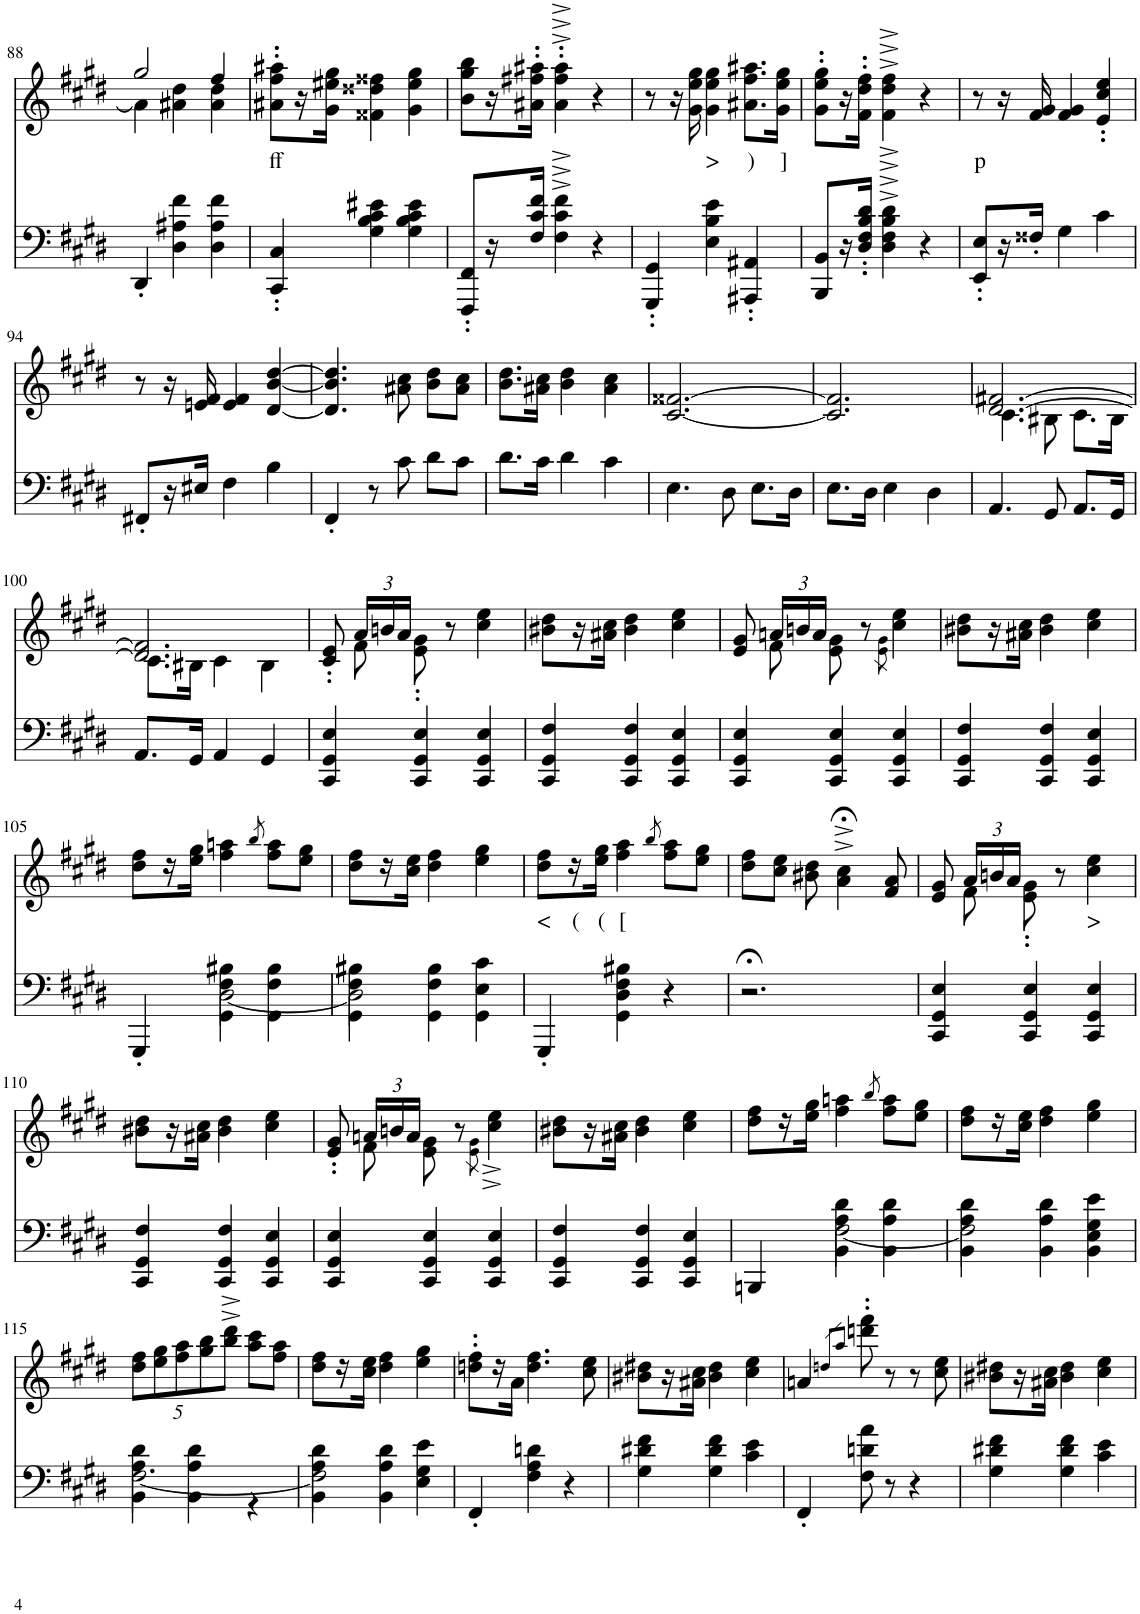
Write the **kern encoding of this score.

**kern	**kern	**text
*part2	*part1	*part1
*staff2	*staff1	*staff1
*I"piano	*I"piano	*
*I'Pno	*I'Pno	*
!!LO:PB:g=z
*clefF4	*clefG2	*
*k[f#c#g#d#]	*k[f#c#g#d#]	*
*c#:	*c#:	*
*M3/4	*M3/4	*
=88	=88	=88
*	*^	*
4DD#'/	2gg#/	4a#\]	.
4D#\ 4A#X\ 4f#\	.	4a#X\ 4dd#\	.
4D#\ 4A#\ 4f#\	4ff#/	4a#\ 4dd#\	.
=89	=89	=89	=89
!	!	!	!LO:LY:b
*	*v	*v	*
4CC#/' 4C#/'	8a#X\' 8ff#\' 8aa#X\'L	ff
.	16r	.
.	16g#\ 16ee#X\ 16gg#\JJ	.
4G#\ 4B\ 4c#\ 4e#X\	4f##X\ 4dd##X\ 4ff##X\	.
4G#\ 4B\ 4c#\ 4e#\	4g#\ 4ee#\ 4gg#\	.
=90	=90	=90
8FFF#/' 8FF#/'L	8b\ 8gg#\ 8bb\L	.
16r	16r	.
16F#/ 16c#/ 16f#/JJ	16a#X\' 16ff#X\' 16aa#X\'JJ	.
4F#\^ 4c#\^ 4f#\^	4a#\'^ 4ff#\'^ 4aa#\'^	.
4r	4r	.
=91	=91	=91
4GGG#/' 4GG#/'	8r	.
.	16r	.
.	16g#\ 16ee\ 16gg#\	.
!	!	!LO:LY:b
4E\ 4B\ 4e\	4g#\ 4ee\ 4gg#\	>
!	!	!LO:LY:b
4AAA#X/' 4AA#X/'	8.a#X\ 8.ff#\ 8.aa#X\L	)
!	!	!LO:LY:b
.	16g#\ 16ee\ 16gg#\Jk	]
=92	=92	=92
8BBB/ 8BB/L	8g#\' 8ee\' 8gg#\'L	.
16r	16r	.
16D#/' 16F#/' 16B/' 16d#/'JJ	16f#\' 16dd#\' 16ff#\'JJ	.
4D#\^ 4F#\^ 4B\^ 4d#\^	4f#\^ 4dd#\^ 4ff#\^	.
4r	4r	.
=93	=93	=93
!	!	!LO:LY:b
8EE/' 8E/'L	8r	p
16r	16r	.
16F##X'/JJ	16f#/ 16g#/	.
4G#\	4f#/ 4g#/	.
4c#\	4e/' 4cc#/' 4ee/'	.
!!LO:LB:g=z
=94	=94	=94
8FF#X'/L	8r	.
16r	16r	.
16E#X/JJ	16en/ 16f#/	.
4F#\	4e/ 4f#/	.
4B\	[4d#/ [4b/ [4dd#/	.
=95	=95	=95
4FF#'/	4.d#/] 4.b/] 4.dd#/]	.
8r	.	.
8c#\	8a#X\ 8cc#\	.
8d#\L	8b\ 8dd#\L	.
8c#\J	8a#\ 8cc#\J	.
=96	=96	=96
8.d#\L	8.b\ 8.dd#\L	.
16c#\Jk	16a#X\ 16cc#\Jk	.
4d#\	4b\ 4dd#\	.
4c#\	4a#\ 4cc#\	.
=97	=97	=97
4.E\	[2.c#/ [2.f##X/	.
8D#\	.	.
8.E\L	.	.
16D#\Jk	.	.
=98	=98	=98
8.E\L	2.c#/] 2.f##/]	.
16D#\Jk	.	.
4E\	.	.
4D#\	.	.
=99	=99	=99
*	*^	*
4.AA/	[2.d#/ [2.f#X/	4.c#\	.
8GG#/	.	8B#X\	.
8.AA/L	.	8.c#\L	.
16GG#/Jk	.	16B#\Jk	.
!!LO:LB:g=z	!!
=100	=100	=100	=100
8.AA/L	2.d#/] 2.f#/]	8.c#\L	.
16GG#/Jk	.	16B#X\Jk	.
4AA/	.	4c#\	.
4GG#/	.	4B#\	.
=101	=101	=101	=101
4CC#/ 4GG#/ 4E/	8c#/' 8e/'	8ryy	.
*	*Xbrackettup	*	*
.	24a/LL	8f#\	.
.	24bn/	.	.
.	24a/JJ	.	.
4CC#/ 4GG#/ 4E/	8ryy	8e\' 8g#\'	.
.	8r	8ryy	.
4CC#/ 4GG#/ 4E/	4ryy	4cc#\ 4ee\	.
*	*v	*v	*
=102	=102	=102
4CC#/ 4GG#/ 4F#/	8b#X\ 8dd#\L	.
.	16r	.
.	16a#X\ 16cc#\JJ	.
4CC#/ 4GG#/ 4F#/	4b#\ 4dd#\	.
4CC#/ 4GG#/ 4E/	4cc#\ 4ee\	.
=103	=103	=103
*	*^	*
4CC#/ 4GG#/ 4E/	8e/ 8g#/	8ryy	.
.	24an/LL	8f#\	.
.	24bn/	.	.
.	24a/JJ	.	.
4CC#/ 4GG#/ 4E/	8ryy	8e\ 8g#\	.
.	8r	8ryy	.
.	.	8qe\ 8qg#\	.
4CC#/ 4GG#/ 4E/	4ryy	4cc#\ 4ee\	.
*	*v	*v	*
=104	=104	=104
4CC#/ 4GG#/ 4F#/	8b#X\ 8dd#\L	.
.	16r	.
.	16a#X\ 16cc#\JJ	.
4CC#/ 4GG#/ 4F#/	4b#\ 4dd#\	.
4CC#/ 4GG#/ 4E/	4cc#\ 4ee\	.
!!LO:LB:g=z
=105	=105	=105
*^	*	*
4GGG#'/	4ryy	8dd#\ 8ff#\L	.
.	.	16r	.
.	.	16ee\ 16gg#\JJ	.
[2D#\	4GG#\ 4F#\ 4B#X\	4ff#\ 4aan\	.
.	.	8qbb/	.
.	4GG#\ 4F#\ 4B#\	8ff#\ 8aa\L	.
.	.	8ee\ 8gg#\J	.
=106	=106	=106	=106
2D#\]	4GG#\ 4F#\ 4B#X\	8dd#\ 8ff#\L	.
.	.	16r	.
.	.	16cc#\ 16ee\JJ	.
.	4GG#\ 4F#\ 4B#\	4dd#\ 4ff#\	.
4ryy	4GG#\ 4E\ 4c#\	4ee\ 4gg#\	.
=107	=107	=107	=107
!	!	!	!LO:LY:b
*v	*v	*	*
4GGG#'/	8dd#\ 8ff#\L	<
!	!	!LO:LY:b
.	16r	(
!	!	!LO:LY:b
.	16ee\ 16gg#\JJ	(
!	!	!LO:LY:b
4GG#\ 4D#\ 4F#\ 4B#X\	4ff#\ 4aa\	[
.	8qbb/	.
4r	8ff#\ 8aa\L	.
.	8ee\ 8gg#\J	.
=108	=108	=108
2.r;<	8dd#\ 8ff#\L	.
.	8cc#\ 8ee\J	.
.	8b#X\ 8dd#\	.
.	4a\;<^ 4cc#\;<^	.
.	8f#/ 8a/	.
=109	=109	=109
*	*^	*
4CC#/ 4GG#/ 4E/	8e/ 8g#/	8ryy	.
.	24a/LL	8f#\	.
.	24bn/	.	.
.	24a/JJ	.	.
4CC#/ 4GG#/ 4E/	8ryy	8e\' 8g#\'	.
.	8r	8ryy	.
!	!	!	!LO:LY:b
4CC#/ 4GG#/ 4E/	4ryy	4cc#\ 4ee\	>
*	*v	*v	*
!!LO:LB:g=z
=110	=110	=110
4CC#/ 4GG#/ 4F#/	8b#X\ 8dd#\L	.
.	16r	.
.	16a#X\ 16cc#\JJ	.
4CC#/ 4GG#/ 4F#/	4b#\ 4dd#\	.
4CC#/ 4GG#/ 4E/	4cc#\ 4ee\	.
=111	=111	=111
*	*^	*
4CC#/ 4GG#/ 4E/	8e/' 8g#/'	8ryy	.
.	24an/LL	8f#\	.
.	24bn/	.	.
.	24a/JJ	.	.
4CC#/ 4GG#/ 4E/	8ryy	8e\ 8g#\	.
.	8r	8ryy	.
.	.	8qe\ 8qg#\	.
4CC#/ 4GG#/ 4E/	4ryy	4cc#\^ 4ee\^	.
*	*v	*v	*
=112	=112	=112
4CC#/ 4GG#/ 4F#/	8b#X\ 8dd#\L	.
.	16r	.
.	16a#X\ 16cc#\JJ	.
4CC#/ 4GG#/ 4F#/	4b#\ 4dd#\	.
4CC#/ 4GG#/ 4E/	4cc#\ 4ee\	.
=113	=113	=113
*^	*	*
4BBBn/	4ryy	8dd#\ 8ff#\L	.
.	.	16r	.
.	.	16ee\ 16gg#\JJ	.
[2F#\	4BB\ 4A\ 4d#\	4ff#\ 4aan\	.
.	.	8qbb/	.
.	4BB\ 4A\ 4d#\	8ff#\ 8aa\L	.
.	.	8ee\ 8gg#\J	.
=114	=114	=114	=114
2F#\]	4BB\ 4A\ 4d#\	8dd#\ 8ff#\L	.
.	.	16r	.
.	.	16cc#\ 16ee\JJ	.
.	4BB\ 4A\ 4d#\	4dd#\ 4ff#\	.
4ryy	4BB\ 4E\ 4G#\ 4e\	4ee\ 4gg#\	.
!!LO:LB:g=z
=115	=115	=115	=115
[2.F#\	4BB\ 4A\ 4d#\	10dd#\ 10ff#\L	.
.	.	10ee\ 10gg#\	.
.	.	10ff#\ 10aa\	.
.	4BB\ 4A\ 4d#\	.	.
.	.	10gg#\ 10bb\	.
.	.	10bb\^ 10ddd#\^J	.
.	4r	8aa\ 8ccc#\L	.
.	.	8ff#\ 8aa\J	.
=116	=116	=116	=116
2F#\]	4BB\ 4A\ 4d#\	8dd#\ 8ff#\L	.
.	.	16r	.
.	.	16cc#\ 16ee\JJ	.
.	4BB\ 4A\ 4d#\	4dd#\ 4ff#\	.
4ryy	4E\ 4G#\ 4e\	4ee\ 4gg#\	.
*v	*v	*	*
=117	=117	=117
4FF#'/	8ddn\' 8ff#\'L	.
.	16r	.
.	16a\JJ	.
4F#\ 4A\ 4dn\	4.dd\ 4.ff#\	.
4r	.	.
.	8cc#\ 8ee\	.
=118	=118	=118
4G#\ 4d#X\ 4f#\	8b#X\ 8dd#X\L	.
.	16r	.
.	16a#X\ 16cc#\JJ	.
4G#\ 4d#\ 4f#\	4b#\ 4dd#\	.
4c#\ 4e\	4cc#\ 4ee\	.
=119	=119	=119
4FF#'/	4an/	.
.	8qddn/L	.
.	8qaa/J	.
8F#\ 8dn\ 8a\	8dddn\' 8fff#\'	.
8r	8r	.
4r	8r	.
.	8cc#\ 8ee\	.
=120	=120	=120
4G#\ 4d#X\ 4f#\	8b#X\ 8dd#X\L	.
.	16r	.
.	16a#X\ 16cc#\JJ	.
4G#\ 4d#\ 4f#\	4b#\ 4dd#\	.
4c#\ 4e\	4cc#\ 4ee\	.
=	=	=
*-	*-	*-
